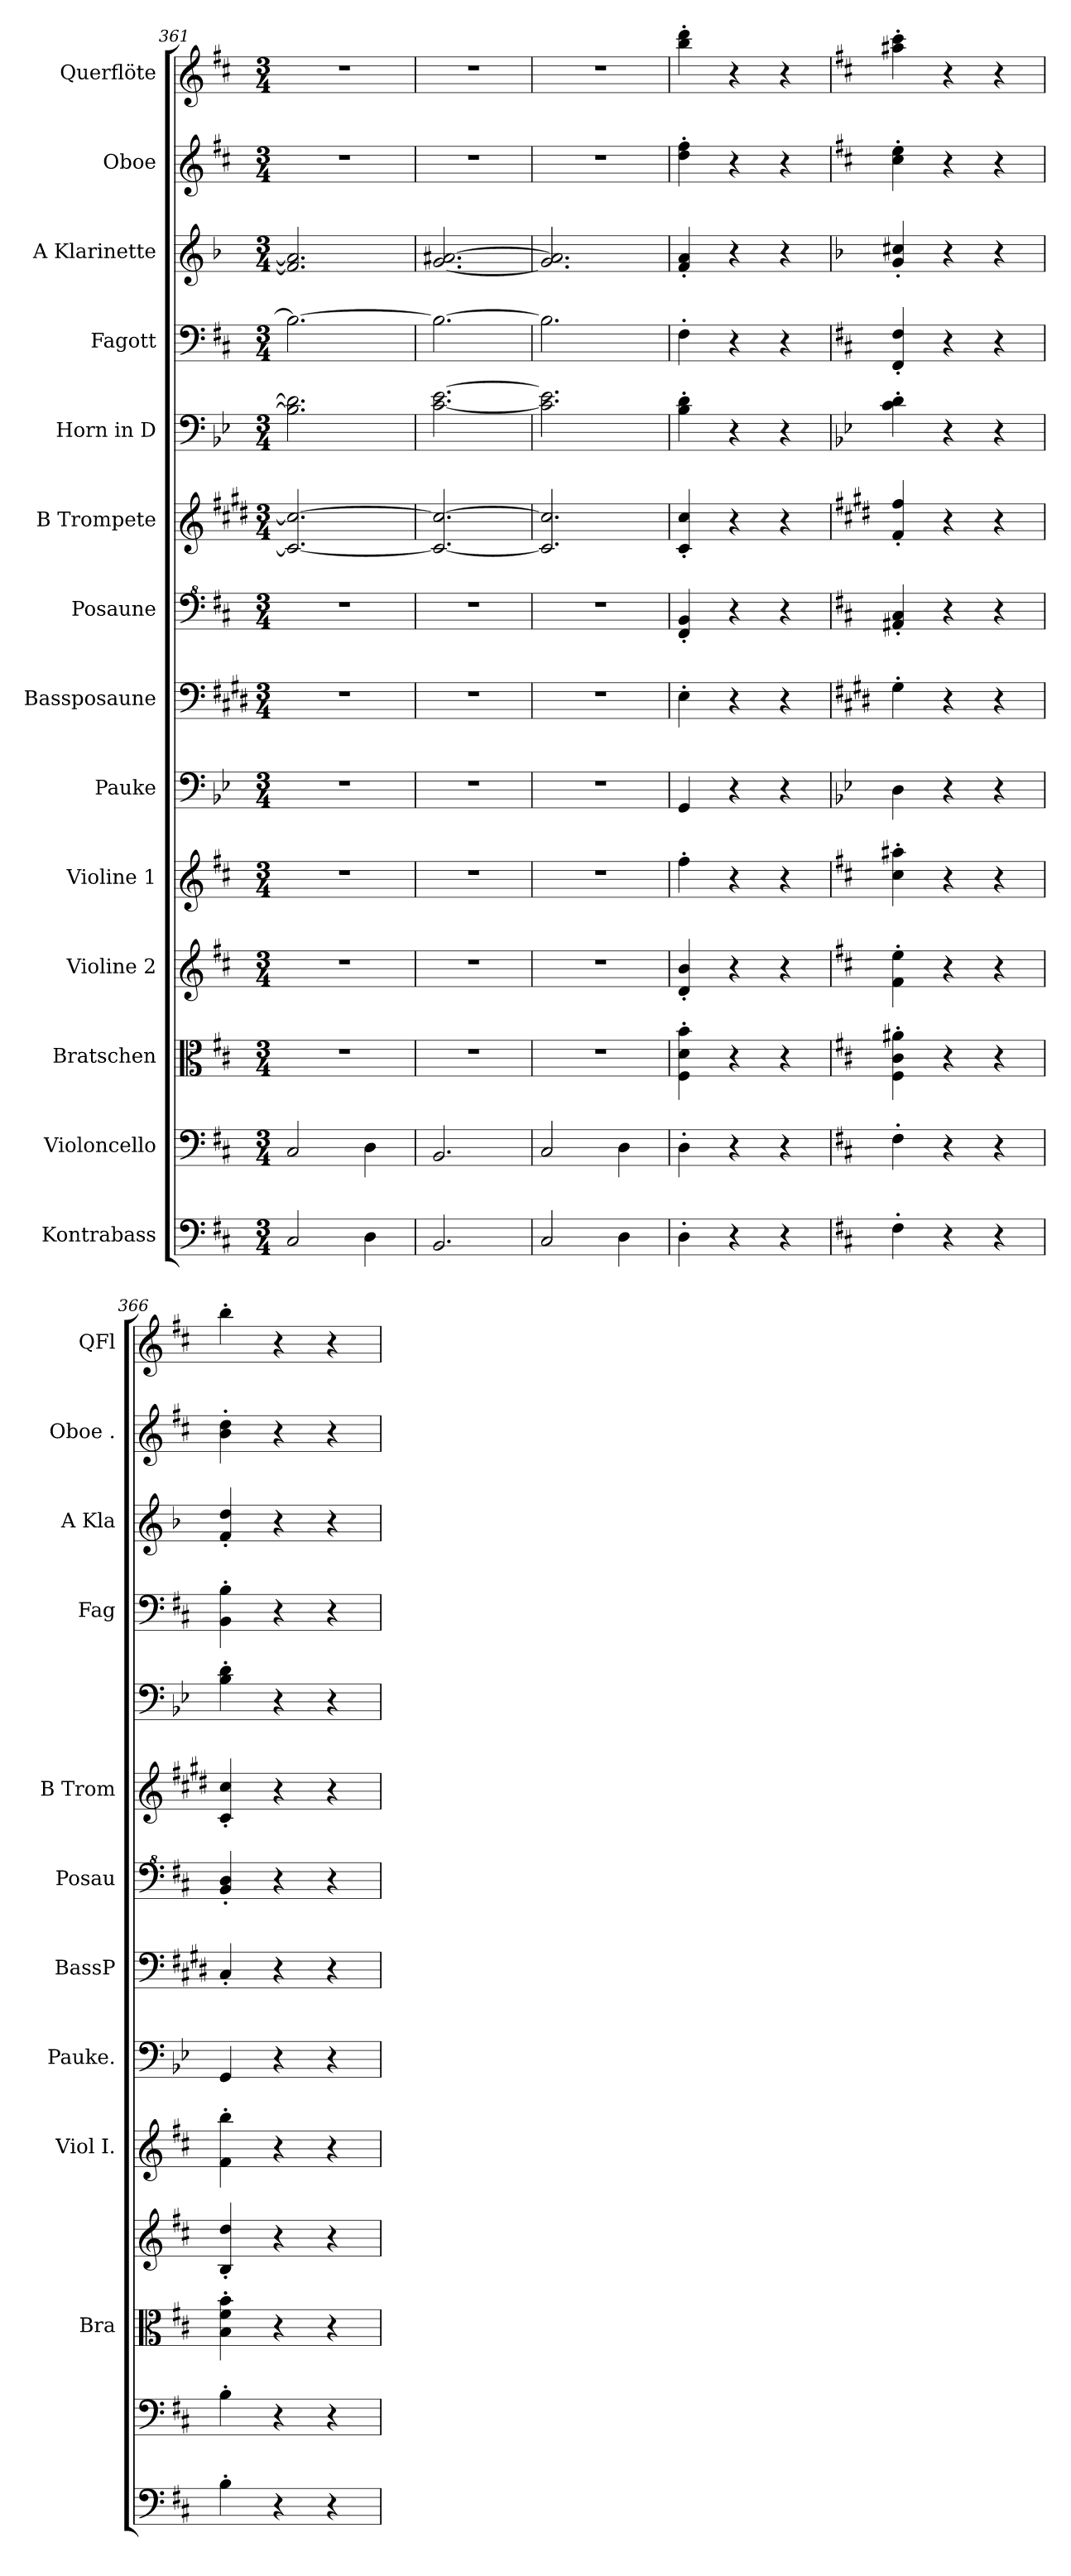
**kern	**kern	**kern	**kern	**kern	**kern	**kern	**kern	**kern	**kern	**kern	**kern	**kern	**kern
*part14	*part13	*part12	*part11	*part10	*part9	*part8	*part7	*part6	*part5	*part4	*part3	*part2	*part1
*staff14	*staff13	*staff12	*staff11	*staff10	*staff9	*staff8	*staff7	*staff6	*staff5	*staff4	*staff3	*staff2	*staff1
*I"Kontrabass	*I"Violoncello	*I"Bratschen	*I"Violine 2	*I"Violine 1	*I"Pauke	*I"Bassposaune	*I"Posaune	*I"B Trompete	*I"Horn in D	*I"Fagott	*I"A Klarinette	*I"Oboe	*I"Querflöte
*	*	*I'Bra	*	*I'Viol I.	*I'Pauke.	*I'BassP	*I'Posau	*I'B Trom	*	*I'Fag	*I'A Kla	*I'Oboe .	*I'QFl
!!LO:PB:g=z
*clefF4	*clefF4	*clefC3	*clefG2	*clefG2	*clefF4	*clefF4	*clefF^4	*clefG2	*clefF4	*clefF4	*clefG2	*clefG2	*clefG2
*ITrd7c12	*	*	*	*	*ITrd-2c-4	*ITrd1c2	*	*ITrd1c2	*ITrd-2c-4	*	*ITrd2c3	*	*
*k[f#c#]	*k[f#c#]	*k[f#c#]	*k[f#c#]	*k[f#c#]	*k[f#c#]	*k[f#c#]	*k[f#c#]	*k[f#c#]	*k[f#c#]	*k[f#c#]	*k[f#c#]	*k[f#c#]	*k[f#c#]
*M3/4	*M3/4	*M3/4	*M3/4	*M3/4	*M3/4	*M3/4	*M3/4	*M3/4	*M3/4	*M3/4	*M3/4	*M3/4	*M3/4
=361	=361	=361	=361	=361	=361	=361	=361	=361	=361	=361	=361	=361	=361
2CC#/	2C#/	2.r	2.r	2.r	2.r	2.r	2.r	2.B/_ 2.b/_	2.d\] 2.f#\]	2.B\_	2.d/] 2.f#/]	2.r	2.r
4DD\	4D\	.	.	.	.	.	.	.	.	.	.	.	.
=362	=362	=362	=362	=362	=362	=362	=362	=362	=362	=362	=362	=362	=362
2.BBB/	2.BB/	2.r	2.r	2.r	2.r	2.r	2.r	2.B/_ 2.b/_	[2.e\ [2.g\	2.B\_	[2.e/ [2.f##X/	2.r	2.r
=363	=363	=363	=363	=363	=363	=363	=363	=363	=363	=363	=363	=363	=363
2CC#/	2C#/	2.r	2.r	2.r	2.r	2.r	2.r	2.B/] 2.b/]	2.e\] 2.g\]	2.B\]	2.e/] 2.f##/]	2.r	2.r
4DD\	4D\	.	.	.	.	.	.	.	.	.	.	.	.
=364	=364	=364	=364	=364	=364	=364	=364	=364	=364	=364	=364	=364	=364
4DD'\	4D'\	4F#\' 4d\' 4b\'	4d/' 4b/'	4ff#'\	4BB/	4D'\	4F#/' 4B/'	4B/' 4b/'	4d\' 4f#\'	4F#'\	4d/' 4f#/'	4dd\' 4ff#\'	4bb\' 4ddd\'
4r	4r	4r	4r	4r	4r	4r	4r	4r	4r	4r	4r	4r	4r
4r	4r	4r	4r	4r	4r	4r	4r	4r	4r	4r	4r	4r	4r
=365	=365	=365	=365	=365	=365	=365	=365	=365	=365	=365	=365	=365	=365
*k[f#c#]	*k[f#c#]	*k[f#c#]	*k[f#c#]	*k[f#c#]	*k[f#c#]	*k[f#c#]	*k[f#c#]	*	*	*k[f#c#]	*k[f#c#]	*k[f#c#]	*k[f#c#]
4FF#'\	4F#'\	4F#\' 4c#\' 4a#X\'	4f#\' 4ee\'	4cc#\' 4aa#X\'	4F#\	4F#'\	4A#X/' 4c#/'	4e/' 4ee/'	4e\' 4f#\'	4FF#/' 4F#/'	4e/' 4a#X/'	4cc#\' 4ee\'	4aa#X\' 4ccc#\'
4r	4r	4r	4r	4r	4r	4r	4r	4r	4r	4r	4r	4r	4r
4r	4r	4r	4r	4r	4r	4r	4r	4r	4r	4r	4r	4r	4r
=366	=366	=366	=366	=366	=366	=366	=366	=366	=366	=366	=366	=366	=366
4BB'\	4B'\	4B\' 4f#\' 4b\'	4B/' 4dd/'	4f#\' 4bb\'	4BB/	4BB'/	4B/' 4d/'	4B/' 4b/'	4d\' 4f#\'	4BB\' 4B\'	4d/' 4b/'	4b\' 4dd\'	4bb'\
4r	4r	4r	4r	4r	4r	4r	4r	4r	4r	4r	4r	4r	4r
4r	4r	4r	4r	4r	4r	4r	4r	4r	4r	4r	4r	4r	4r
=	=	=	=	=	=	=	=	=	=	=	=	=	=
*-	*-	*-	*-	*-	*-	*-	*-	*-	*-	*-	*-	*-	*-
